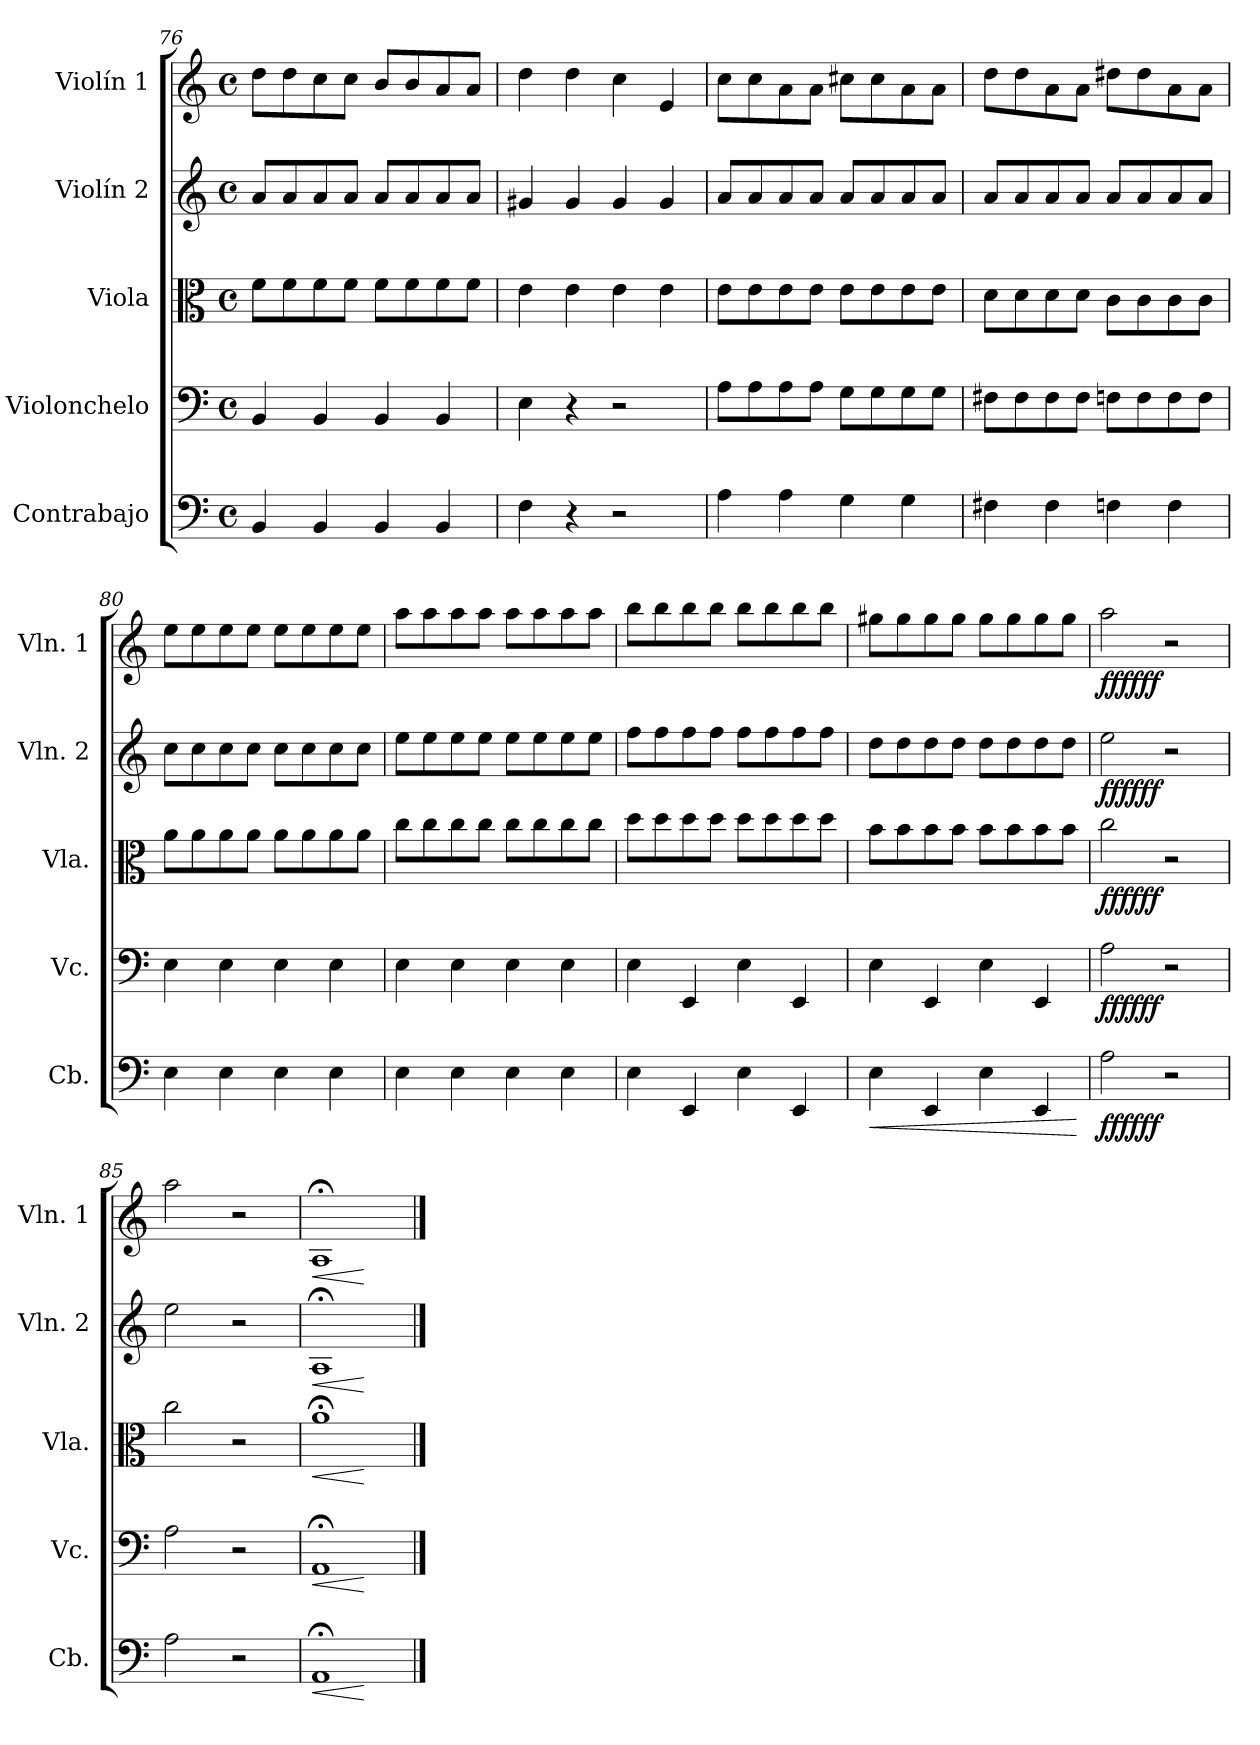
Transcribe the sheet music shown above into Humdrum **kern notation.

**kern	**dynam	**kern	**dynam	**kern	**dynam	**kern	**dynam	**kern	**dynam
*part5	*part5	*part4	*part4	*part3	*part3	*part2	*part2	*part1	*part1
*staff5	*staff5	*staff4	*staff4	*staff3	*staff3	*staff2	*staff2	*staff1	*staff1
*I"Contrabajo	*	*I"Violonchelo	*	*I"Viola	*	*I"Violín 2	*	*I"Violín 1	*
*I'Cb.	*	*I'Vc.	*	*I'Vla.	*	*I'Vln. 2	*	*I'Vln. 1	*
*clefF4	*	*clefF4	*	*clefC3	*	*clefG2	*	*clefG2	*
*ITrd7c12	*	*	*	*	*	*	*	*	*
*k[]	*	*k[]	*	*k[]	*	*k[]	*	*k[]	*
*M4/4	*	*M4/4	*	*M4/4	*	*M4/4	*	*M4/4	*
*met(c)	*	*met(c)	*	*met(c)	*	*met(c)	*	*met(c)	*
=76	=76	=76	=76	=76	=76	=76	=76	=76	=76
4BBB/	.	4BB/	.	8f\L	.	8a/L	.	8dd\L	.
.	.	.	.	8f\	.	8a/	.	8dd\	.
4BBB/	.	4BB/	.	8f\	.	8a/	.	8cc\	.
.	.	.	.	8f\J	.	8a/J	.	8cc\J	.
4BBB/	.	4BB/	.	8f\L	.	8a/L	.	8b/L	.
.	.	.	.	8f\	.	8a/	.	8b/	.
4BBB/	.	4BB/	.	8f\	.	8a/	.	8a/	.
.	.	.	.	8f\J	.	8a/J	.	8a/J	.
=77	=77	=77	=77	=77	=77	=77	=77	=77	=77
4FF\	.	4E\	.	4e\	.	4g#X/	.	4dd\	.
4r	.	4r	.	4e\	.	4g#/	.	4dd\	.
2r	.	2r	.	4e\	.	4g#/	.	4cc\	.
.	.	.	.	4e\	.	4g#/	.	4e/	.
=78	=78	=78	=78	=78	=78	=78	=78	=78	=78
4AA\	.	8A\L	.	8e\L	.	8a/L	.	8cc\L	.
.	.	8A\	.	8e\	.	8a/	.	8cc\	.
4AA\	.	8A\	.	8e\	.	8a/	.	8a\	.
.	.	8A\J	.	8e\J	.	8a/J	.	8a\J	.
4GG\	.	8G\L	.	8e\L	.	8a/L	.	8cc#X\L	.
.	.	8G\	.	8e\	.	8a/	.	8cc#\	.
4GG\	.	8G\	.	8e\	.	8a/	.	8a\	.
.	.	8G\J	.	8e\J	.	8a/J	.	8a\J	.
!!LO:LB:g=z
=79	=79	=79	=79	=79	=79	=79	=79	=79	=79
4FF#X\	.	8F#X\L	.	8d\L	.	8a/L	.	8dd\L	.
.	.	8F#\	.	8d\	.	8a/	.	8dd\	.
4FF#\	.	8F#\	.	8d\	.	8a/	.	8a\	.
.	.	8F#\J	.	8d\J	.	8a/J	.	8a\J	.
4FFn\	.	8Fn\L	.	8c\L	.	8a/L	.	8dd#X\L	.
.	.	8F\	.	8c\	.	8a/	.	8dd#\	.
4FF\	.	8F\	.	8c\	.	8a/	.	8a\	.
.	.	8F\J	.	8c\J	.	8a/J	.	8a\J	.
=80	=80	=80	=80	=80	=80	=80	=80	=80	=80
4EE\	.	4E\	.	8a\L	.	8cc\L	.	8ee\L	.
.	.	.	.	8a\	.	8cc\	.	8ee\	.
4EE\	.	4E\	.	8a\	.	8cc\	.	8ee\	.
.	.	.	.	8a\J	.	8cc\J	.	8ee\J	.
4EE\	.	4E\	.	8a\L	.	8cc\L	.	8ee\L	.
.	.	.	.	8a\	.	8cc\	.	8ee\	.
4EE\	.	4E\	.	8a\	.	8cc\	.	8ee\	.
.	.	.	.	8a\J	.	8cc\J	.	8ee\J	.
=81	=81	=81	=81	=81	=81	=81	=81	=81	=81
4EE\	.	4E\	.	8cc\L	.	8ee\L	.	8aa\L	.
.	.	.	.	8cc\	.	8ee\	.	8aa\	.
4EE\	.	4E\	.	8cc\	.	8ee\	.	8aa\	.
.	.	.	.	8cc\J	.	8ee\J	.	8aa\J	.
4EE\	.	4E\	.	8cc\L	.	8ee\L	.	8aa\L	.
.	.	.	.	8cc\	.	8ee\	.	8aa\	.
4EE\	.	4E\	.	8cc\	.	8ee\	.	8aa\	.
.	.	.	.	8cc\J	.	8ee\J	.	8aa\J	.
=82	=82	=82	=82	=82	=82	=82	=82	=82	=82
4EE\	.	4E\	.	8dd\L	.	8ff\L	.	8bb\L	.
.	.	.	.	8dd\	.	8ff\	.	8bb\	.
4EEE/	.	4EE/	.	8dd\	.	8ff\	.	8bb\	.
.	.	.	.	8dd\J	.	8ff\J	.	8bb\J	.
4EE\	.	4E\	.	8dd\L	.	8ff\L	.	8bb\L	.
.	.	.	.	8dd\	.	8ff\	.	8bb\	.
4EEE/	.	4EE/	.	8dd\	.	8ff\	.	8bb\	.
.	.	.	.	8dd\J	.	8ff\J	.	8bb\J	.
!!LO:PB:g=z
=83	=83	=83	=83	=83	=83	=83	=83	=83	=83
!	!LO:HP:b	!	!	!	!	!	!	!	!
4EE\	<	4E\	.	8b\L	.	8dd\L	.	8gg#X\L	.
.	.	.	.	8b\	.	8dd\	.	8gg#\	.
4EEE/	.	4EE/	.	8b\	.	8dd\	.	8gg#\	.
.	.	.	.	8b\J	.	8dd\J	.	8gg#\J	.
4EE\	.	4E\	.	8b\L	.	8dd\L	.	8gg#\L	.
.	.	.	.	8b\	.	8dd\	.	8gg#\	.
4EEE/	.	4EE/	.	8b\	.	8dd\	.	8gg#\	.
.	.	.	.	8b\J	.	8dd\J	.	8gg#\J	.
.	[	.	.	.	.	.	.	.	.
=84	=84	=84	=84	=84	=84	=84	=84	=84	=84
!	!LO:DY:b	!	!	!	!	!	!	!	!
!	!LO:DY:n=1:b	!	!LO:DY:b	!	!	!	!	!	!
!	!	!	!LO:DY:n=1:b	!	!LO:DY:b	!	!	!	!
!	!	!	!	!	!LO:DY:n=1:b	!	!LO:DY:b	!	!
!	!	!	!	!	!	!	!LO:DY:n=1:b	!	!LO:DY:b
!	!	!	!	!	!	!	!	!	!LO:DY:n=1:b
2AA\	fff fff	2A\	fff fff	2cc\	fff fff	2ee\	fff fff	2aa\	fff fff
2r	.	2r	.	2r	.	2r	.	2r	.
=85	=85	=85	=85	=85	=85	=85	=85	=85	=85
2AAZ\	.	2AZ\	.	2ccZ\	.	2eeZ\	.	2aaZ\	.
2r	.	2r	.	2r	.	2r	.	2r	.
=86	=86	=86	=86	=86	=86	=86	=86	=86	=86
!	!LO:HP:b	!	!LO:HP:b	!	!LO:HP:b	!	!LO:HP:b	!	!LO:HP:b
1AAA;<	<	1AA;<	<	1a;<	<	1A;<	<	1A;<	<
.	[	.	[	.	[	.	[	.	[
==	==	==	==	==	==	==	==	==	==
*-	*-	*-	*-	*-	*-	*-	*-	*-	*-
